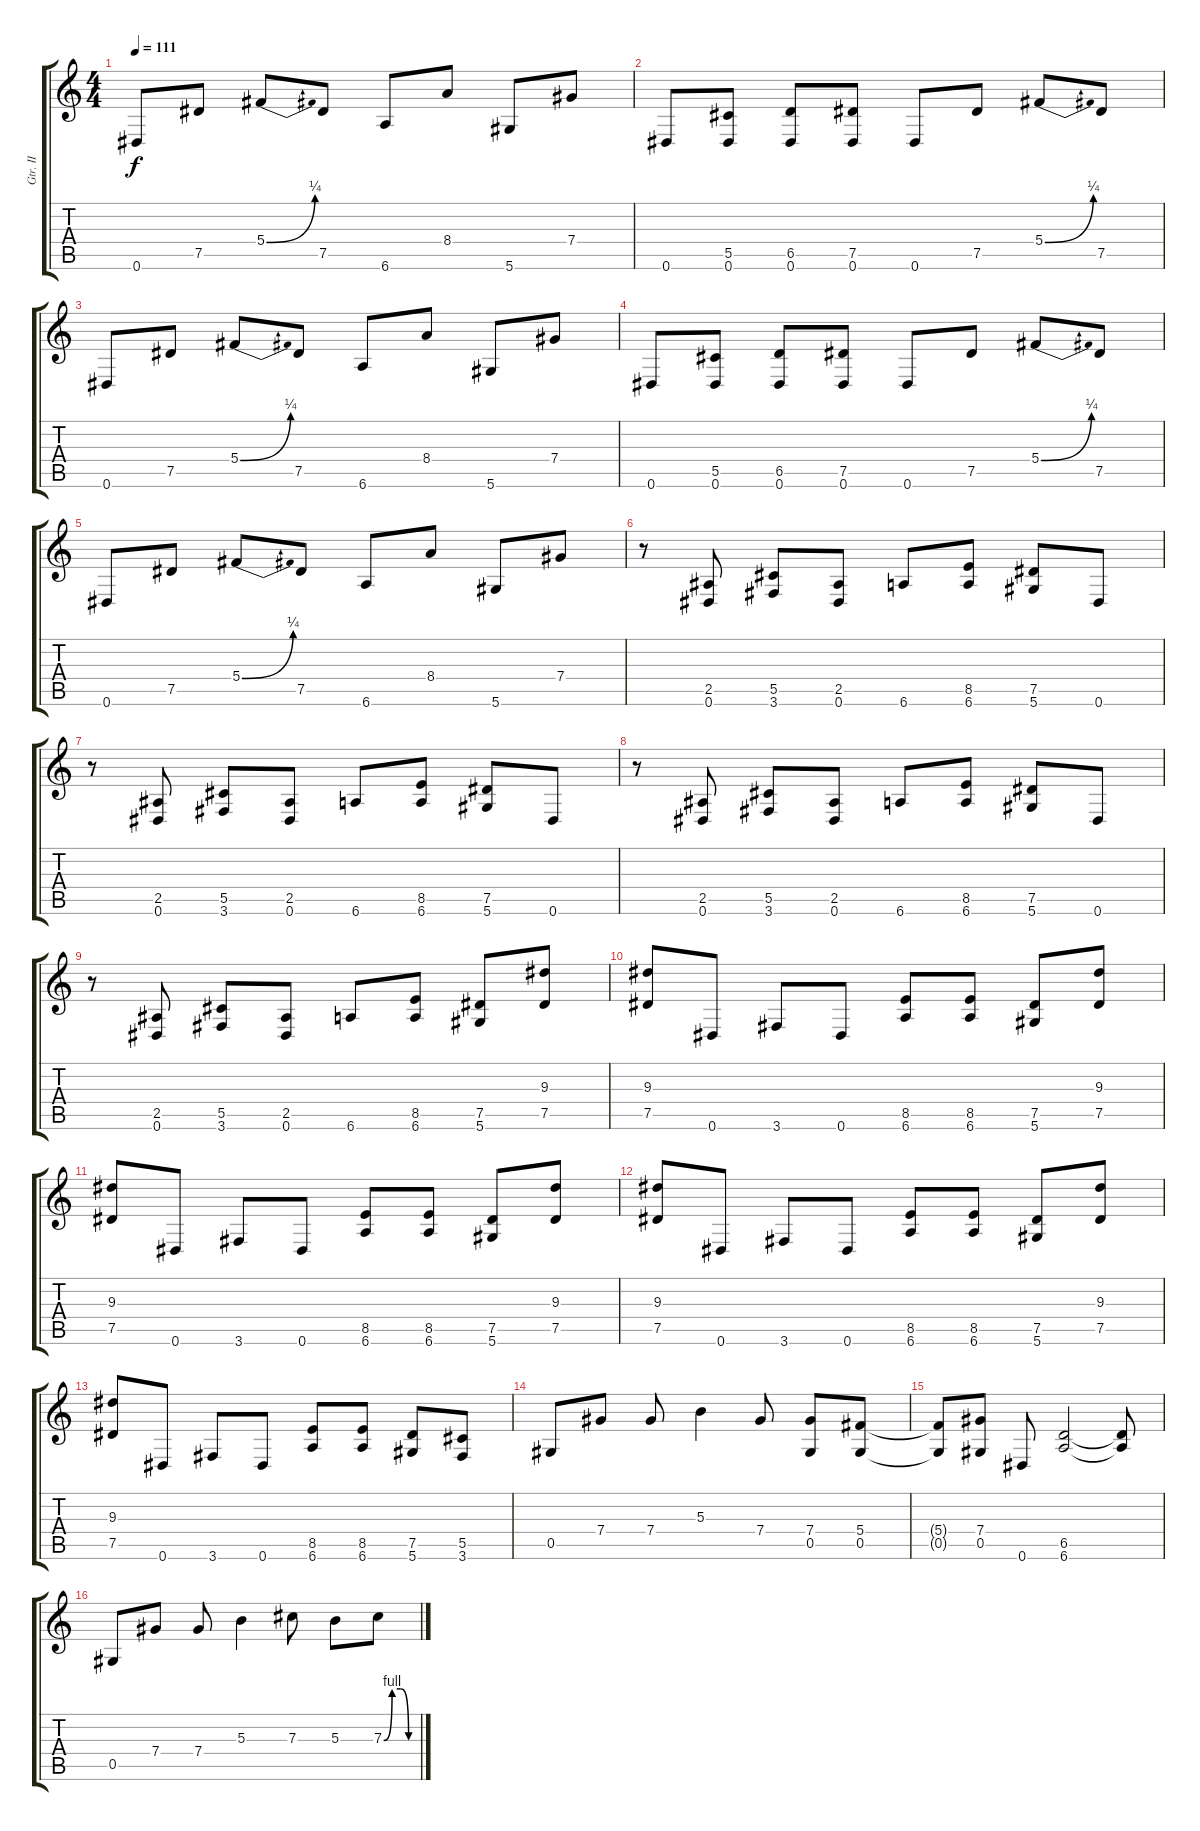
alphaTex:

\track ("Gtr. II" "Gtr. II") {instrument distortionguitar}
\staff {score tabs}
\tuning (Eb4 Bb3 Gb3 Db3 Ab2 Eb2) {hide}
\ts (4 4)
\tempo 111
\clef g2
\ks c
0.6.8{dy f} 7.5.8 5.4{be (bend 0 0 60 1)}.8 7.5.8 6.6.8 8.4.8 5.6.8 7.4.8 |
0.6.8 (5.5 0.6).8 (6.5 0.6).8 (7.5 0.6).8 0.6.8 7.5.8 5.4{be (bend 0 0 60 1)}.8 7.5.8 |
0.6.8 7.5.8 5.4{be (bend 0 0 60 1)}.8 7.5.8 6.6.8 8.4.8 5.6.8 7.4.8 |
0.6.8 (5.5 0.6).8 (6.5 0.6).8 (7.5 0.6).8 0.6.8 7.5.8 5.4{be (bend 0 0 60 1)}.8 7.5.8 |
0.6.8 7.5.8 5.4{be (bend 0 0 60 1)}.8 7.5.8 6.6.8 8.4.8 5.6.8 7.4.8 |
r.8 (2.5 0.6).8 (5.5 3.6).8 (2.5 0.6).8 6.6.8 (8.5 6.6).8 (7.5 5.6).8 0.6.8 |
r.8 (2.5 0.6).8 (5.5 3.6).8 (2.5 0.6).8 6.6.8 (8.5 6.6).8 (7.5 5.6).8 0.6.8 |
r.8 (2.5 0.6).8 (5.5 3.6).8 (2.5 0.6).8 6.6.8 (8.5 6.6).8 (7.5 5.6).8 0.6.8 |
r.8 (2.5 0.6).8 (5.5 3.6).8 (2.5 0.6).8 6.6.8 (8.5 6.6).8 (7.5 5.6).8 (9.3 7.5).8 |
(9.3 7.5).8 0.6.8 3.6.8 0.6.8 (8.5 6.6).8 (8.5 6.6).8 (7.5 5.6).8 (9.3 7.5).8 |
(9.3 7.5).8 0.6.8 3.6.8 0.6.8 (8.5 6.6).8 (8.5 6.6).8 (7.5 5.6).8 (9.3 7.5).8 |
(9.3 7.5).8 0.6.8 3.6.8 0.6.8 (8.5 6.6).8 (8.5 6.6).8 (7.5 5.6).8 (9.3 7.5).8 |
(9.3 7.5).8 0.6.8 3.6.8 0.6.8 (8.5 6.6).8 (8.5 6.6).8 (7.5 5.6).8 (5.5 3.6).8 |
0.5.8 7.4.8 7.4.8 5.3.4 7.4.8 (7.4 0.5).8 (5.4 0.5).8 |
(5.4{t} 0.5{t}).8 (7.4 0.5).8 0.6.8 (6.5 6.6).2 (6.5{t} 6.6{t}).8 |
0.5.8 7.4.8 7.4.8 5.3.4 7.3.8 5.3.8 7.3{be (custom 0 0 15 4 30 4 45 0 60 0)}.8
